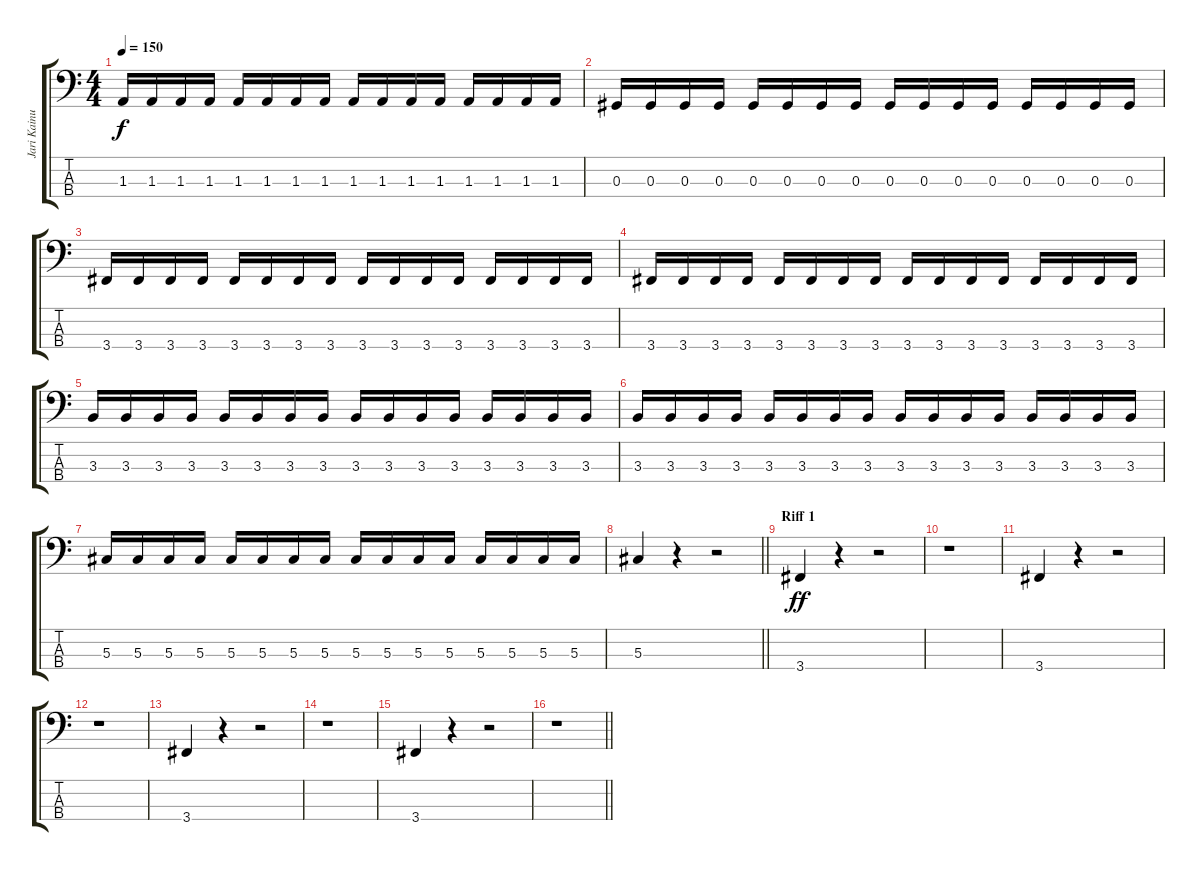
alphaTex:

\track ("Jari Kainulainen" "Jari Kainu") {instrument electricbassfinger}
\staff {score tabs}
\tuning (Gb2 Db2 Ab1 Eb1) {hide}
\ts (4 4)
\tempo 150
\clef f4
\ks c
1.3.16{dy f} 1.3.16 1.3.16 1.3.16 1.3.16 1.3.16 1.3.16 1.3.16 1.3.16 1.3.16 1.3.16 1.3.16 1.3.16 1.3.16 1.3.16 1.3.16 |
0.3.16 0.3.16 0.3.16 0.3.16 0.3.16 0.3.16 0.3.16 0.3.16 0.3.16 0.3.16 0.3.16 0.3.16 0.3.16 0.3.16 0.3.16 0.3.16 |
3.4.16 3.4.16 3.4.16 3.4.16 3.4.16 3.4.16 3.4.16 3.4.16 3.4.16 3.4.16 3.4.16 3.4.16 3.4.16 3.4.16 3.4.16 3.4.16 |
3.4.16 3.4.16 3.4.16 3.4.16 3.4.16 3.4.16 3.4.16 3.4.16 3.4.16 3.4.16 3.4.16 3.4.16 3.4.16 3.4.16 3.4.16 3.4.16 |
3.3.16 3.3.16 3.3.16 3.3.16 3.3.16 3.3.16 3.3.16 3.3.16 3.3.16 3.3.16 3.3.16 3.3.16 3.3.16 3.3.16 3.3.16 3.3.16 |
3.3.16 3.3.16 3.3.16 3.3.16 3.3.16 3.3.16 3.3.16 3.3.16 3.3.16 3.3.16 3.3.16 3.3.16 3.3.16 3.3.16 3.3.16 3.3.16 |
5.3.16 5.3.16 5.3.16 5.3.16 5.3.16 5.3.16 5.3.16 5.3.16 5.3.16 5.3.16 5.3.16 5.3.16 5.3.16 5.3.16 5.3.16 5.3.16 |
\barLineRight lightlight
5.3.4 r.4 r.2 |
\section ("" "Riff 1")
3.4.4{dy ff} r.4 r.2 |
r.1 |
3.4.4 r.4 r.2 |
r.1 |
3.4.4 r.4 r.2 |
r.1 |
3.4.4 r.4 r.2 |
\barLineRight lightlight
r.1
